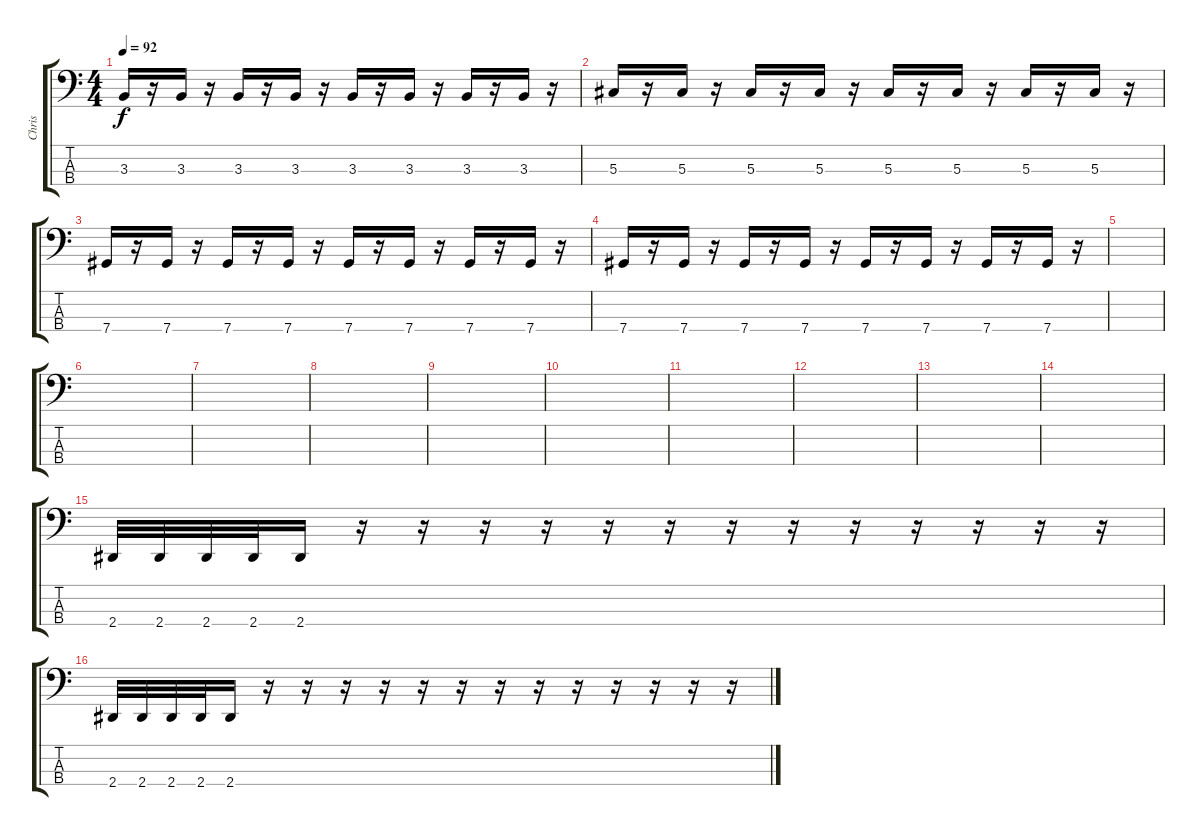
\track ("Chris" "Chris") {instrument electricbasspick}
\staff {score tabs}
\tuning (Gb2 Db2 Ab1 Db1) {hide}
\ts (4 4)
\tempo 92
\clef f4
\ks c
3.3.16{dy f} r.16 3.3.16 r.16 3.3.16 r.16 3.3.16 r.16 3.3.16 r.16 3.3.16 r.16 3.3.16 r.16 3.3.16 r.16 |
5.3.16 r.16 5.3.16 r.16 5.3.16 r.16 5.3.16 r.16 5.3.16 r.16 5.3.16 r.16 5.3.16 r.16 5.3.16 r.16 |
7.4.16 r.16 7.4.16 r.16 7.4.16 r.16 7.4.16 r.16 7.4.16 r.16 7.4.16 r.16 7.4.16 r.16 7.4.16 r.16 |
7.4.16 r.16 7.4.16 r.16 7.4.16 r.16 7.4.16 r.16 7.4.16 r.16 7.4.16 r.16 7.4.16 r.16 7.4.16 r.16 |
|
|
|
|
|
|
|
|
|
|
2.4.32 2.4.32 2.4.32 2.4.32 2.4.16 r.16 r.16 r.16 r.16 r.16 r.16 r.16 r.16 r.16 r.16 r.16 r.16 r.16 |
2.4.32 2.4.32 2.4.32 2.4.32 2.4.16 r.16 r.16 r.16 r.16 r.16 r.16 r.16 r.16 r.16 r.16 r.16 r.16 r.16
